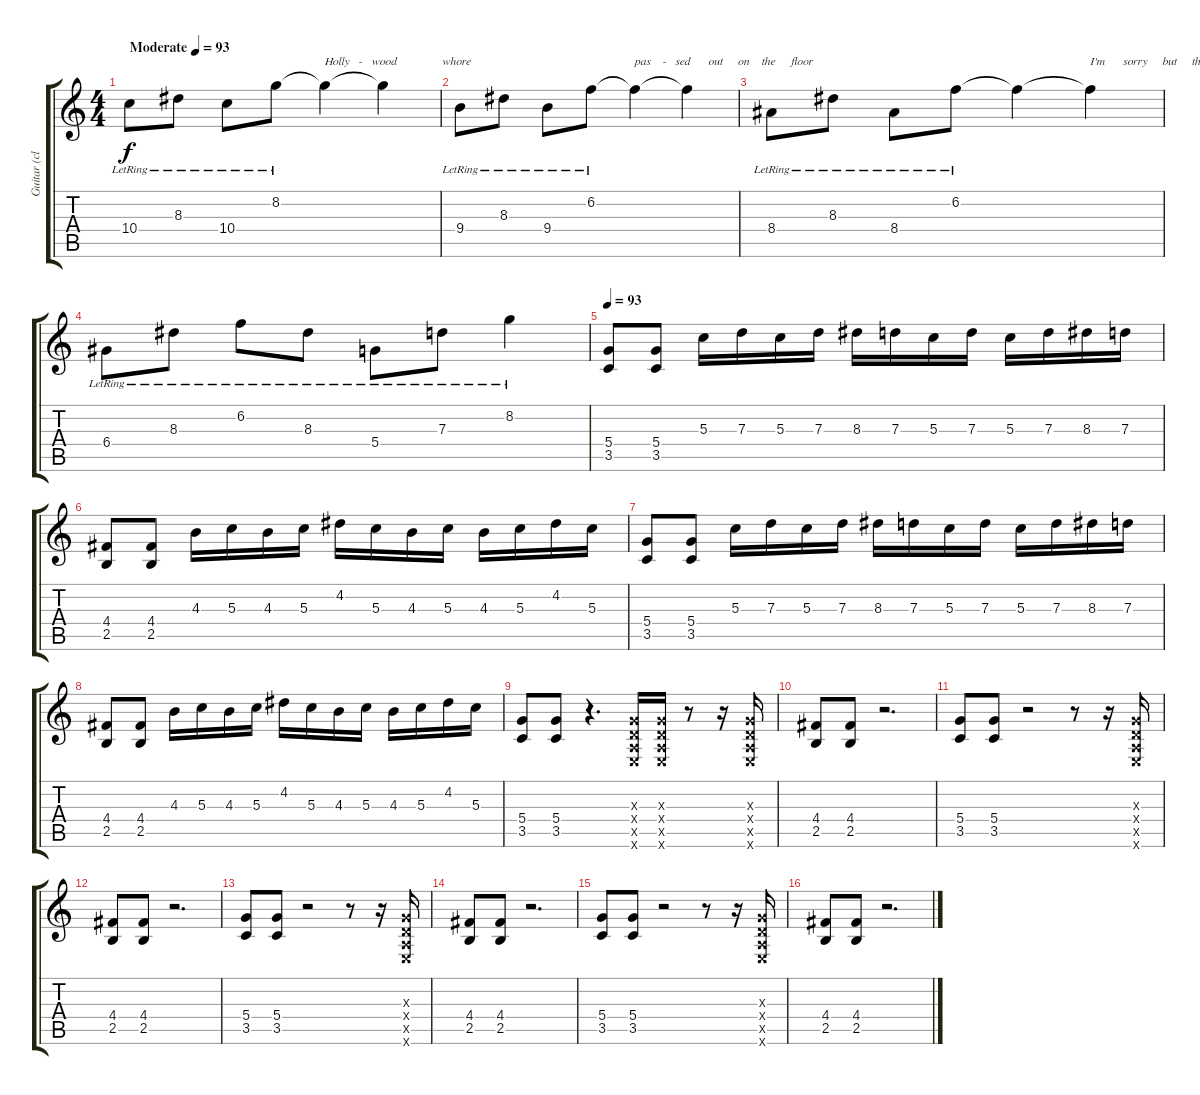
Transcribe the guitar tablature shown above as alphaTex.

\track ("Guitar (clean, dist)" "Guitar (cl") {instrument electricguitarclean}
\staff {score tabs}
\tuning (E4 B3 G3 D3 A2 E2) {hide}
\ts (4 4)
\tempo (93 "Moderate")
\clef g2
\ks c
10.4{lr}.8{dy f instrument electricguitarclean} 8.3{lr}.8 10.4{lr}.8 8.2{lr}.8 8.2{t}.4{txt "Holly   -   wood               whore"} 8.2{t}.4 |
9.4{lr}.8 8.3{lr}.8 9.4{lr}.8 6.2{lr}.8 6.2{t}.4{txt "pas    -   sed      out     on    the     floor"} 6.2{t}.4 |
8.4{lr}.8 8.3{lr}.8 8.4{lr}.8 6.2{lr}.8 6.2{t}.4 6.2{t}.4{txt "I'm      sorry     but     the    party's     over"} |
6.4{lr}.8 8.3{lr}.8 6.2{lr}.8 8.3{lr}.8 5.4{lr}.8 7.3{lr}.8 8.2{lr}.4 |
\tempo 93
(5.4 3.5).8{instrument distortionguitar} (5.4 3.5).8 5.3.16 7.3.16 5.3.16 7.3.16 8.3.16 7.3.16 5.3.16 7.3.16 5.3.16 7.3.16 8.3.16 7.3.16 |
(4.4 2.5).8 (4.4 2.5).8 4.3.16 5.3.16 4.3.16 5.3.16 4.2.16 5.3.16 4.3.16 5.3.16 4.3.16 5.3.16 4.2.16 5.3.16 |
(5.4 3.5).8{instrument distortionguitar} (5.4 3.5).8 5.3.16 7.3.16 5.3.16 7.3.16 8.3.16 7.3.16 5.3.16 7.3.16 5.3.16 7.3.16 8.3.16 7.3.16 |
(4.4 2.5).8 (4.4 2.5).8 4.3.16 5.3.16 4.3.16 5.3.16 4.2.16 5.3.16 4.3.16 5.3.16 4.3.16 5.3.16 4.2.16 5.3.16 |
(5.4 3.5).8 (5.4 3.5).8 r.4{d} (0.3{x} 0.4{x} 0.5{x} 0.6{x}).16 (0.3{x} 0.4{x} 0.5{x} 0.6{x}).16 r.8 r.16 (0.3{x} 0.4{x} 0.5{x} 0.6{x}).16 |
(4.4 2.5).8 (4.4 2.5).8 r.2{d} |
(5.4 3.5).8 (5.4 3.5).8 r.2 r.8 r.16 (0.3{x} 0.4{x} 0.5{x} 0.6{x}).16 |
(4.4 2.5).8 (4.4 2.5).8 r.2{d} |
(5.4 3.5).8 (5.4 3.5).8 r.2 r.8 r.16 (0.3{x} 0.4{x} 0.5{x} 0.6{x}).16 |
(4.4 2.5).8 (4.4 2.5).8 r.2{d} |
(5.4 3.5).8 (5.4 3.5).8 r.2 r.8 r.16 (0.3{x} 0.4{x} 0.5{x} 0.6{x}).16 |
(4.4 2.5).8 (4.4 2.5).8 r.2{d}
